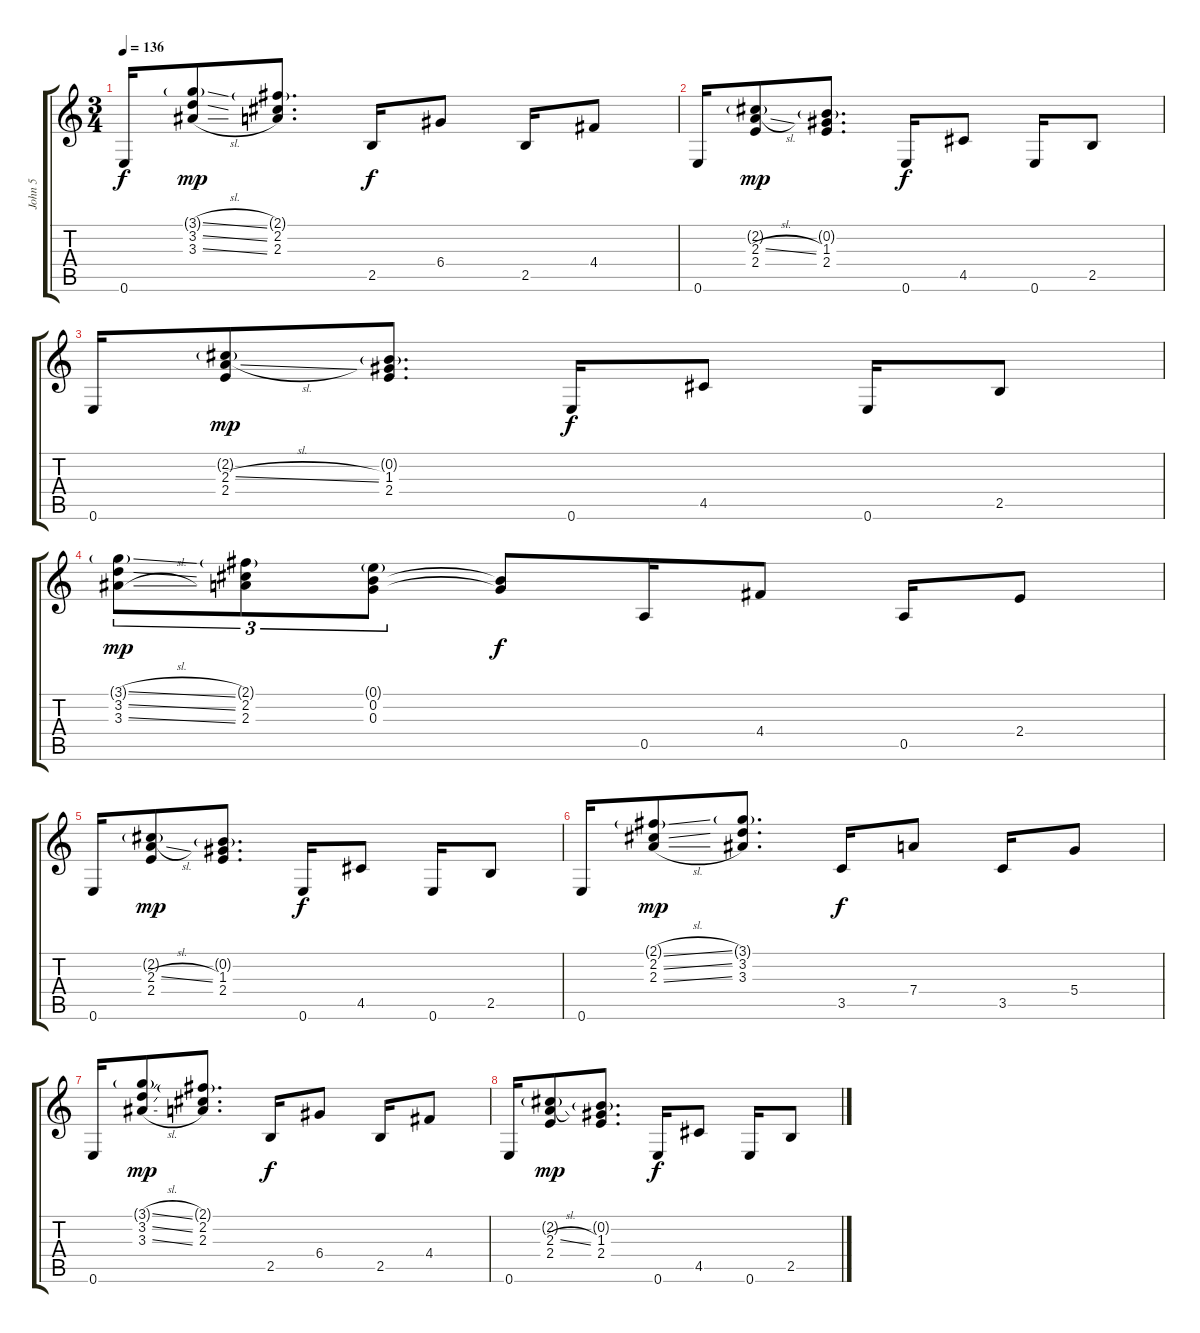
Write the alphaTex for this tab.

\track ("John 5" "John 5") {instrument electricguitarjazz}
\staff {score tabs}
\tuning (E4 B3 G3 D3 A2 E2) {hide}
\ts (3 4)
\tempo 136
\clef g2
\ks c
0.6.16{dy f} (3.1{sl g} 3.2{sl} 3.3{sl}).8{dy mp} (2.1{g} 2.2 2.3).8{d} 2.5.16{dy f} 6.4.8 2.5.16 4.4.8 |
0.6.16 (2.2{g} 2.3{sl} 2.4).8{dy mp} (0.2{g} 1.3 2.4).8{d} 0.6.16{dy f} 4.5.8 0.6.16 2.5.8 |
0.6.16 (2.2{g} 2.3{sl} 2.4).8{dy mp} (0.2{g} 1.3 2.4).8{d} 0.6.16{dy f} 4.5.8 0.6.16 2.5.8 |
(3.1{sl g} 3.2{sl} 3.3{sl}).8{tu (3 2) dy mp} (2.1{g} 2.2 2.3).8{tu (3 2)} (0.1{g} 0.2 0.3).8{tu (3 2)} (0.2{t} 0.3{t}).8{dy f} 0.5.16 4.4.8 0.5.16 2.4.8 |
0.6.16 (2.2{g} 2.3{sl} 2.4).8{dy mp} (0.2{g} 1.3 2.4).8{d} 0.6.16{dy f} 4.5.8 0.6.16 2.5.8 |
0.6.16 (2.1{sl g} 2.2{sl} 2.3{sl}).8{dy mp} (3.1{g} 3.2 3.3).8{d} 3.5.16{dy f} 7.4.8 3.5.16 5.4.8 |
0.6.16 (3.1{sl g} 3.2{sl} 3.3{sl}).8{dy mp} (2.1{g} 2.2 2.3).8{d} 2.5.16{dy f} 6.4.8 2.5.16 4.4.8 |
0.6.16 (2.2{g} 2.3{sl} 2.4).8{dy mp} (0.2{g} 1.3 2.4).8{d} 0.6.16{dy f} 4.5.8 0.6.16 2.5.8
